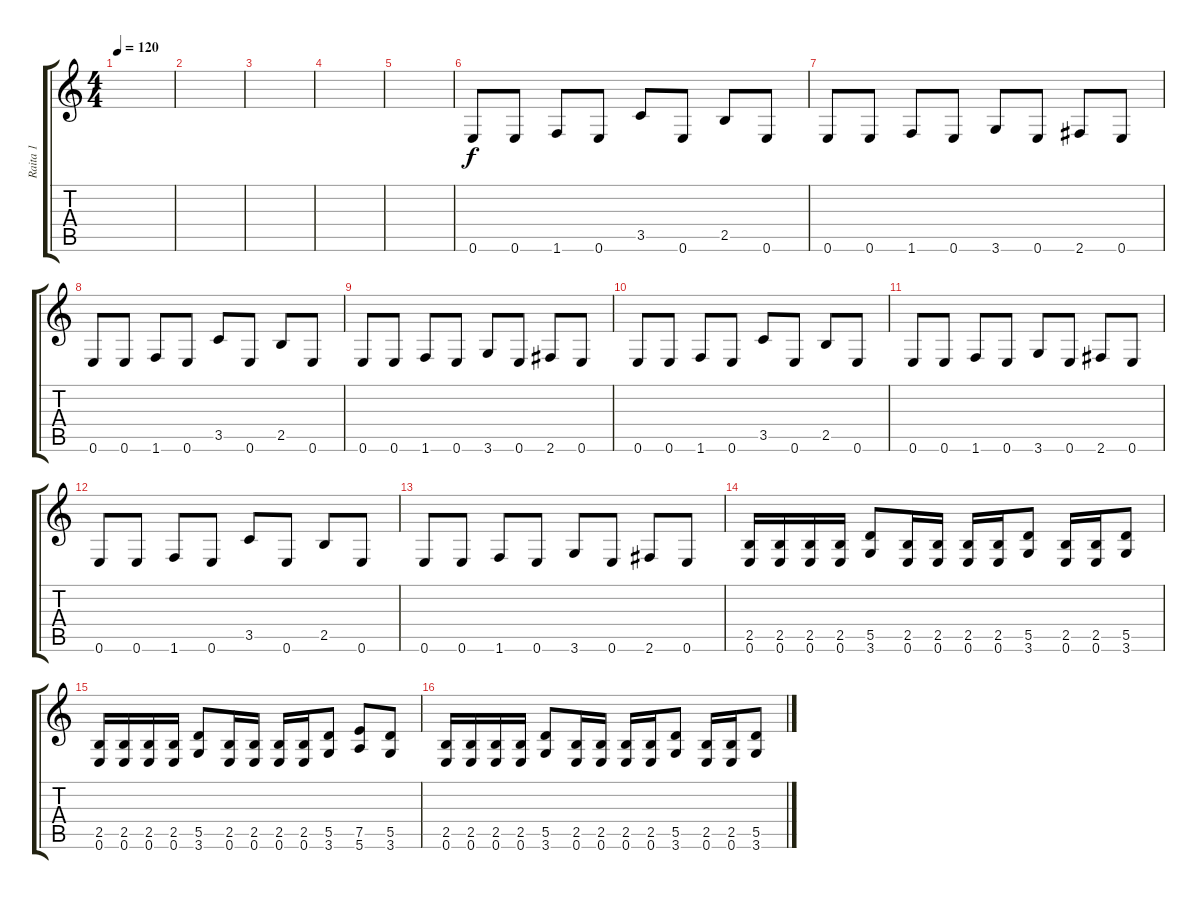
\track ("Raita 1" "Raita 1") {instrument distortionguitar}
\staff {score tabs}
\tuning (E4 B3 G3 D3 A2 E2) {hide}
\ts (4 4)
\tempo 120
\clef g2
\ks c
|
|
|
|
|
0.6.8 0.6.8 1.6.8 0.6.8 3.5.8 0.6.8 2.5.8 0.6.8 |
0.6.8 0.6.8 1.6.8 0.6.8 3.6.8 0.6.8 2.6.8 0.6.8 |
0.6.8 0.6.8 1.6.8 0.6.8 3.5.8 0.6.8 2.5.8 0.6.8 |
0.6.8 0.6.8 1.6.8 0.6.8 3.6.8 0.6.8 2.6.8 0.6.8 |
0.6.8 0.6.8 1.6.8 0.6.8 3.5.8 0.6.8 2.5.8 0.6.8 |
0.6.8 0.6.8 1.6.8 0.6.8 3.6.8 0.6.8 2.6.8 0.6.8 |
0.6.8 0.6.8 1.6.8 0.6.8 3.5.8 0.6.8 2.5.8 0.6.8 |
0.6.8 0.6.8 1.6.8 0.6.8 3.6.8 0.6.8 2.6.8 0.6.8 |
(2.5 0.6).16 (2.5 0.6).16 (2.5 0.6).16 (2.5 0.6).16 (5.5 3.6).8 (2.5 0.6).16 (2.5 0.6).16 (2.5 0.6).16 (2.5 0.6).16 (5.5 3.6).8 (2.5 0.6).16 (2.5 0.6).16 (5.5 3.6).8 |
(2.5 0.6).16 (2.5 0.6).16 (2.5 0.6).16 (2.5 0.6).16 (5.5 3.6).8 (2.5 0.6).16 (2.5 0.6).16 (2.5 0.6).16 (2.5 0.6).16 (5.5 3.6).8 (7.5 5.6).8 (5.5 3.6).8 |
(2.5 0.6).16 (2.5 0.6).16 (2.5 0.6).16 (2.5 0.6).16 (5.5 3.6).8 (2.5 0.6).16 (2.5 0.6).16 (2.5 0.6).16 (2.5 0.6).16 (5.5 3.6).8 (2.5 0.6).16 (2.5 0.6).16 (5.5 3.6).8
